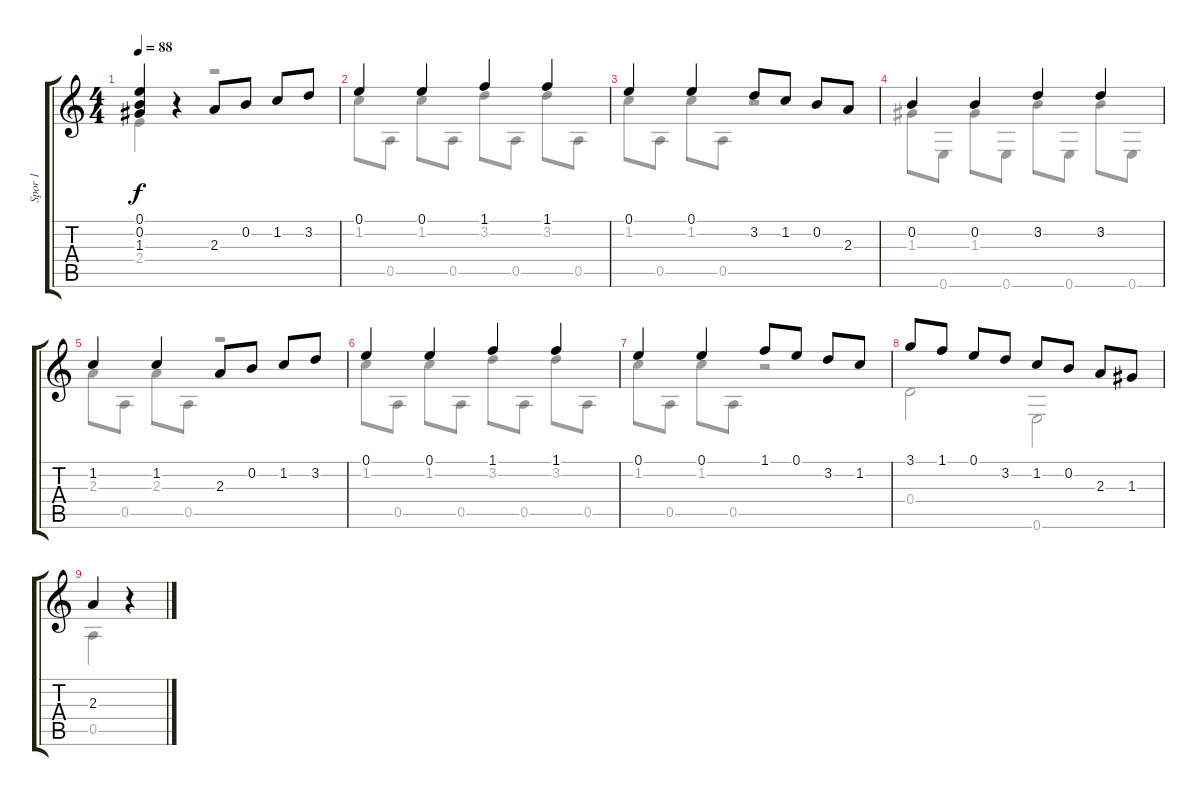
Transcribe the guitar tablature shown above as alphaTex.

\track ("Spor 1" "Spor 1") {instrument acousticguitarnylon}
\staff {score tabs}
\tuning (E4 B3 G3 D3 A2 E2) {hide}
\voice
\ts (4 4)
\tempo 88
\clef g2
\ks c
(0.1 0.2 1.3).4{dy f} r.4 2.3.8 0.2.8 1.2.8 3.2.8 |
0.1.4 0.1.4 1.1.4 1.1.4 |
0.1.4 0.1.4 3.2.8 1.2.8 0.2.8 2.3.8 |
0.2.4 0.2.4 3.2.4 3.2.4 |
1.2.4 1.2.4 2.3.8 0.2.8 1.2.8 3.2.8 |
0.1.4 0.1.4 1.1.4 1.1.4 |
0.1.4 0.1.4 1.1.8 0.1.8 3.2.8 1.2.8 |
3.1.8 1.1.8 0.1.8 3.2.8 1.2.8 0.2.8 2.3.8 1.3.8 |
2.3.4 r.4 |
\voice
\clef g2
\ottava regular
\simile none
\ks c
2.4.4{dy f} r.4 r.1 |
1.2.8 0.5.8 1.2.8 0.5.8 3.2.8 0.5.8 3.2.8 0.5.8 |
1.2.8 0.5.8 1.2.8 0.5.8 r.2 |
1.3.8 0.6.8 1.3.8 0.6.8 0.2.8 0.6.8 0.2.8 0.6.8 |
2.3.8 0.5.8 2.3.8 0.5.8 r.2 |
1.2.8 0.5.8 1.2.8 0.5.8 3.2.8 0.5.8 3.2.8 0.5.8 |
1.2.8 0.5.8 1.2.8 0.5.8 r.2 |
0.4.2 0.6.2 |
0.5.4 r.4 |
